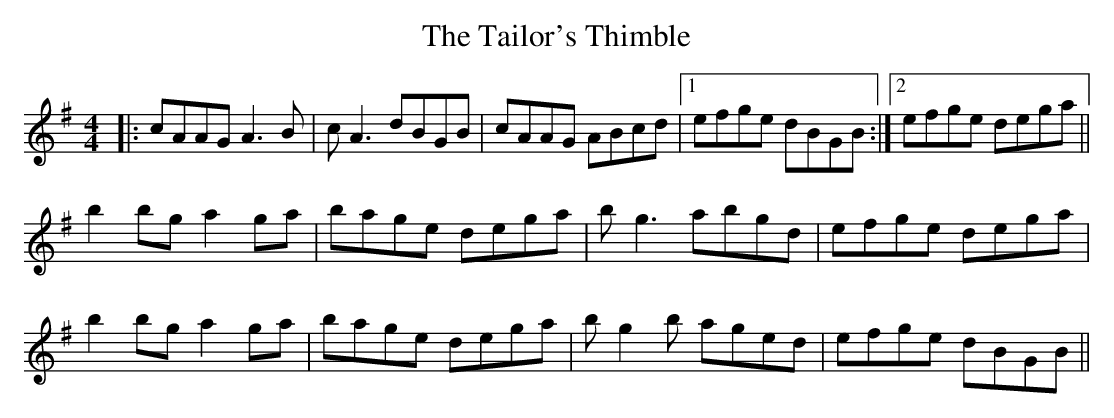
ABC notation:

X:1
T: The Tailor's Thimble
M: 4/4
L: 1/8
K: Ador
|:cAAG A3B|cA3 dBGB|cAAG ABcd|1 efge dBGB:|2 efge dega||
b2bg a2ga|bage dega|bg3 abgd|efge dega|
b2bg a2ga|bage dega|bg2b aged|efge dBGB||
